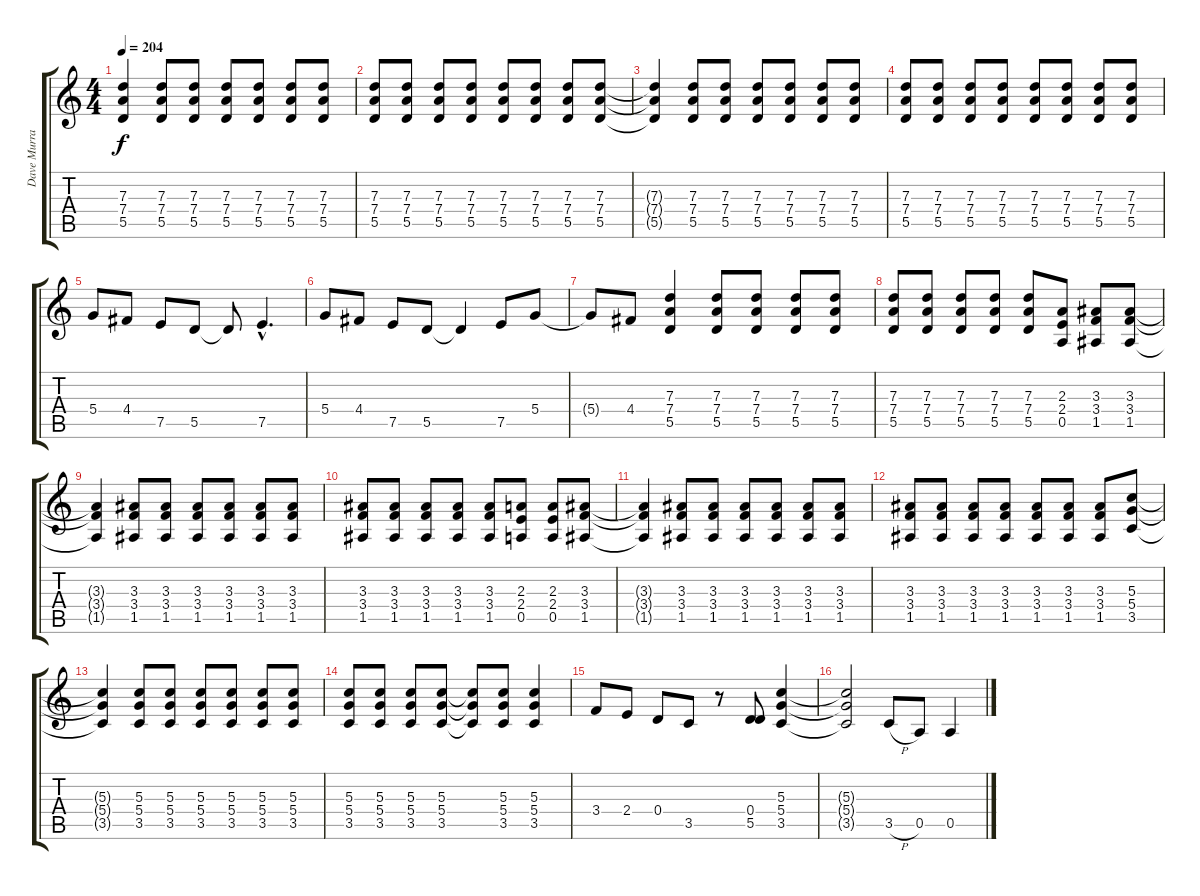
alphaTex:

\track ("Dave Murray (Distortion Guitar)" "Dave Murra") {instrument distortionguitar}
\staff {score tabs}
\tuning (E4 B3 G3 D3 A2 E2) {hide}
\ts (4 4)
\tempo 204
\clef g2
\ks c
(7.3{t} 7.4{t} 5.5{t}).4{dy f} (7.3 7.4 5.5).8 (7.3 7.4 5.5).8 (7.3 7.4 5.5).8 (7.3 7.4 5.5).8 (7.3 7.4 5.5).8 (7.3 7.4 5.5).8 |
(7.3 7.4 5.5).8 (7.3 7.4 5.5).8 (7.3 7.4 5.5).8 (7.3 7.4 5.5).8 (7.3 7.4 5.5).8 (7.3 7.4 5.5).8 (7.3 7.4 5.5).8 (7.3 7.4 5.5).8 |
(7.3{t} 7.4{t} 5.5{t}).4 (7.3 7.4 5.5).8 (7.3 7.4 5.5).8 (7.3 7.4 5.5).8 (7.3 7.4 5.5).8 (7.3 7.4 5.5).8 (7.3 7.4 5.5).8 |
(7.3 7.4 5.5).8 (7.3 7.4 5.5).8 (7.3 7.4 5.5).8 (7.3 7.4 5.5).8 (7.3 7.4 5.5).8 (7.3 7.4 5.5).8 (7.3 7.4 5.5).8 (7.3 7.4 5.5).8 |
5.4.8 4.4.8 7.5.8 5.5.8 5.5{t}.8 7.5{hac}.4{d} |
5.4.8 4.4.8 7.5.8 5.5.8 5.5{t}.4 7.5.8 5.4.8 |
5.4{t}.8 4.4.8 (7.3 7.4 5.5).4 (7.3 7.4 5.5).8 (7.3 7.4 5.5).8 (7.3 7.4 5.5).8 (7.3 7.4 5.5).8 |
(7.3 7.4 5.5).8 (7.3 7.4 5.5).8 (7.3 7.4 5.5).8 (7.3 7.4 5.5).8 (7.3 7.4 5.5).8 (2.3 2.4 0.5).8 (3.3 3.4 1.5).8 (3.3 3.4 1.5).8 |
(3.3{t} 3.4{t} 1.5{t}).4 (3.3 3.4 1.5).8 (3.3 3.4 1.5).8 (3.3 3.4 1.5).8 (3.3 3.4 1.5).8 (3.3 3.4 1.5).8 (3.3 3.4 1.5).8 |
(3.3 3.4 1.5).8 (3.3 3.4 1.5).8 (3.3 3.4 1.5).8 (3.3 3.4 1.5).8 (3.3 3.4 1.5).8 (2.3 2.4 0.5).8 (2.3 2.4 0.5).8 (3.3 3.4 1.5).8 |
(3.3{t} 3.4{t} 1.5{t}).4 (3.3 3.4 1.5).8 (3.3 3.4 1.5).8 (3.3 3.4 1.5).8 (3.3 3.4 1.5).8 (3.3 3.4 1.5).8 (3.3 3.4 1.5).8 |
(3.3 3.4 1.5).8 (3.3 3.4 1.5).8 (3.3 3.4 1.5).8 (3.3 3.4 1.5).8 (3.3 3.4 1.5).8 (3.3 3.4 1.5).8 (3.3 3.4 1.5).8 (5.3 5.4 3.5).8 |
(5.3{t} 5.4{t} 3.5{t}).4 (5.3 5.4 3.5).8 (5.3 5.4 3.5).8 (5.3 5.4 3.5).8 (5.3 5.4 3.5).8 (5.3 5.4 3.5).8 (5.3 5.4 3.5).8 |
(5.3 5.4 3.5).8 (5.3 5.4 3.5).8 (5.3 5.4 3.5).8 (5.3 5.4 3.5).8 (5.3{t} 5.4{t} 3.5{t}).8 (5.3 5.4 3.5).8 (5.3 5.4 3.5).4 |
3.4.8 2.4.8 0.4.8 3.5.8 r.8 (0.4 5.5).8 (5.3 5.4 3.5).4 |
(5.3{t} 5.4{t} 3.5{t}).2 3.5{h}.8 0.5.8 0.5.4
